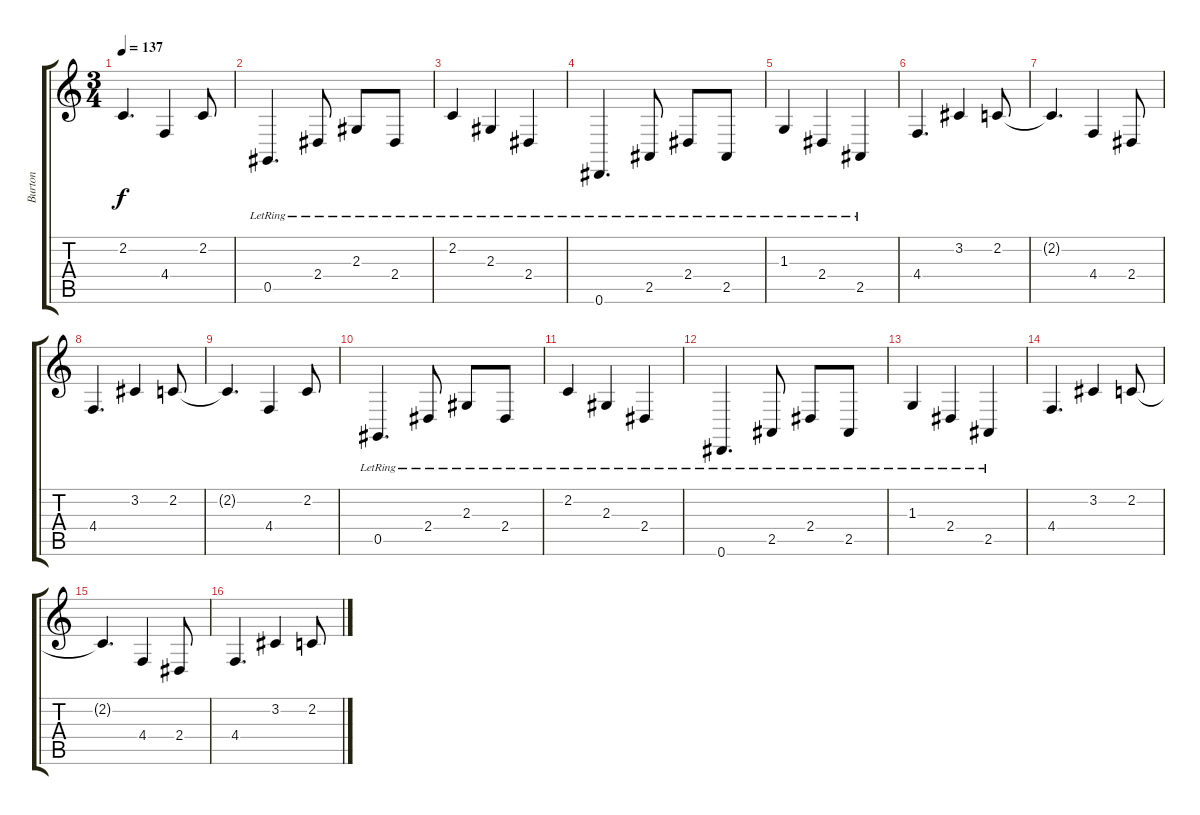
\track ("Burton" "Burton") {instrument pad1newage}
\staff {score tabs}
\tuning (Eb4 Bb3 Gb3 Db3 Ab2 Eb2) {hide}
\ts (3 4)
\tempo 137
\clef g2
\ks c
2.2{t}.4{d dy f} 4.4.4 2.2.8 |
0.5{lr}.4{d volume 12} 2.4{lr}.8 2.3{lr}.8 2.4{lr}.8 |
2.2{lr}.4 2.3{lr}.4 2.4{lr}.4 |
0.6{lr}.4{d} 2.5{lr}.8 2.4{lr}.8 2.5{lr}.8 |
1.3{lr}.4 2.4{lr}.4 2.5{lr}.4 |
4.4.4{d} 3.2.4 2.2.8 |
2.2{t}.4{d} 4.4.4 2.4.8 |
4.4.4{d} 3.2.4 2.2.8 |
2.2{t}.4{d} 4.4.4 2.2.8 |
0.5{lr}.4{d volume 12} 2.4{lr}.8 2.3{lr}.8 2.4{lr}.8 |
2.2{lr}.4 2.3{lr}.4 2.4{lr}.4 |
0.6{lr}.4{d} 2.5{lr}.8 2.4{lr}.8 2.5{lr}.8 |
1.3{lr}.4 2.4{lr}.4 2.5{lr}.4 |
4.4.4{d} 3.2.4 2.2.8 |
2.2{t}.4{d} 4.4.4 2.4.8 |
4.4.4{d} 3.2.4 2.2.8
